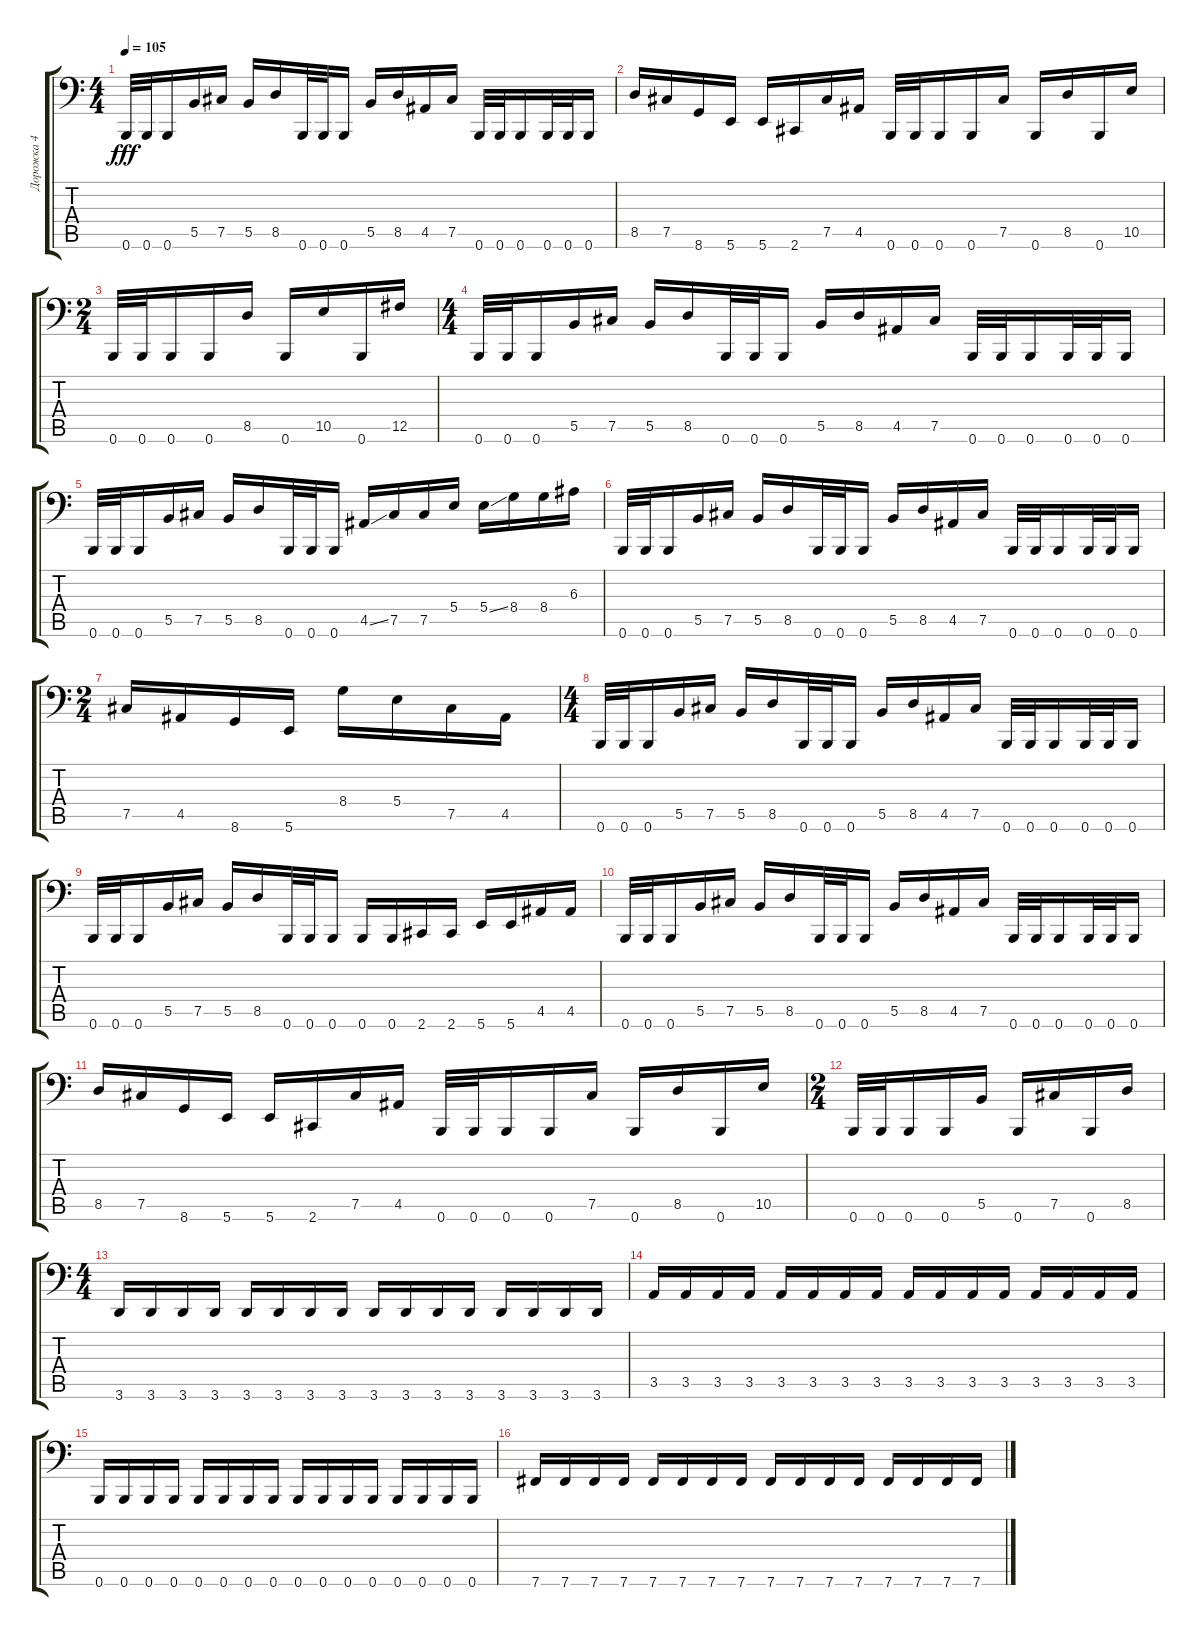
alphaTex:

\track ("Дорожка 4" "Дорожка 4") {instrument electricbasspick}
\staff {score tabs}
\tuning (Db3 Ab2 E2 B1 Gb1 B0) {hide}
\ts (4 4)
\tempo 105
\clef f4
\ks c
0.6.32{dy fff} 0.6.32 0.6.16 5.5.16 7.5.16 5.5.16 8.5.16 0.6.32 0.6.32 0.6.16 5.5.16 8.5.16 4.5.16 7.5.16 0.6.32 0.6.32 0.6.16 0.6.32 0.6.32 0.6.16 |
8.5.16 7.5.16 8.6.16 5.6.16 5.6.16 2.6.16 7.5.16 4.5.16 0.6.32 0.6.32 0.6.16 0.6.16 7.5.16 0.6.16 8.5.16 0.6.16 10.5.16 |
\ts (2 4)
0.6.32 0.6.32 0.6.16 0.6.16 8.5.16 0.6.16 10.5.16 0.6.16 12.5.16 |
\ts (4 4)
0.6.32 0.6.32 0.6.16 5.5.16 7.5.16 5.5.16 8.5.16 0.6.32 0.6.32 0.6.16 5.5.16 8.5.16 4.5.16 7.5.16 0.6.32 0.6.32 0.6.16 0.6.32 0.6.32 0.6.16 |
0.6.32 0.6.32 0.6.16 5.5.16 7.5.16 5.5.16 8.5.16 0.6.32 0.6.32 0.6.16 4.5{ss}.16 7.5.16 7.5.16 5.4.16 5.4{ss}.16 8.4.16 8.4.16 6.3.16 |
0.6.32 0.6.32 0.6.16 5.5.16 7.5.16 5.5.16 8.5.16 0.6.32 0.6.32 0.6.16 5.5.16 8.5.16 4.5.16 7.5.16 0.6.32 0.6.32 0.6.16 0.6.32 0.6.32 0.6.16 |
\ts (2 4)
7.5.16 4.5.16 8.6.16 5.6.16 8.4.16 5.4.16 7.5.16 4.5.16 |
\ts (4 4)
0.6.32 0.6.32 0.6.16 5.5.16 7.5.16 5.5.16 8.5.16 0.6.32 0.6.32 0.6.16 5.5.16 8.5.16 4.5.16 7.5.16 0.6.32 0.6.32 0.6.16 0.6.32 0.6.32 0.6.16 |
0.6.32 0.6.32 0.6.16 5.5.16 7.5.16 5.5.16 8.5.16 0.6.32 0.6.32 0.6.16 0.6.16 0.6.16 2.6.16 2.6.16 5.6.16 5.6.16 4.5.16 4.5.16 |
0.6.32 0.6.32 0.6.16 5.5.16 7.5.16 5.5.16 8.5.16 0.6.32 0.6.32 0.6.16 5.5.16 8.5.16 4.5.16 7.5.16 0.6.32 0.6.32 0.6.16 0.6.32 0.6.32 0.6.16 |
8.5.16 7.5.16 8.6.16 5.6.16 5.6.16 2.6.16 7.5.16 4.5.16 0.6.32 0.6.32 0.6.16 0.6.16 7.5.16 0.6.16 8.5.16 0.6.16 10.5.16 |
\ts (2 4)
0.6.32 0.6.32 0.6.16 0.6.16 5.5.16 0.6.16 7.5.16 0.6.16 8.5.16 |
\ts (4 4)
3.6.16 3.6.16 3.6.16 3.6.16 3.6.16 3.6.16 3.6.16 3.6.16 3.6.16 3.6.16 3.6.16 3.6.16 3.6.16 3.6.16 3.6.16 3.6.16 |
3.5.16 3.5.16 3.5.16 3.5.16 3.5.16 3.5.16 3.5.16 3.5.16 3.5.16 3.5.16 3.5.16 3.5.16 3.5.16 3.5.16 3.5.16 3.5.16 |
0.6.16 0.6.16 0.6.16 0.6.16 0.6.16 0.6.16 0.6.16 0.6.16 0.6.16 0.6.16 0.6.16 0.6.16 0.6.16 0.6.16 0.6.16 0.6.16 |
7.6.16 7.6.16 7.6.16 7.6.16 7.6.16 7.6.16 7.6.16 7.6.16 7.6.16 7.6.16 7.6.16 7.6.16 7.6.16 7.6.16 7.6.16 7.6.16
